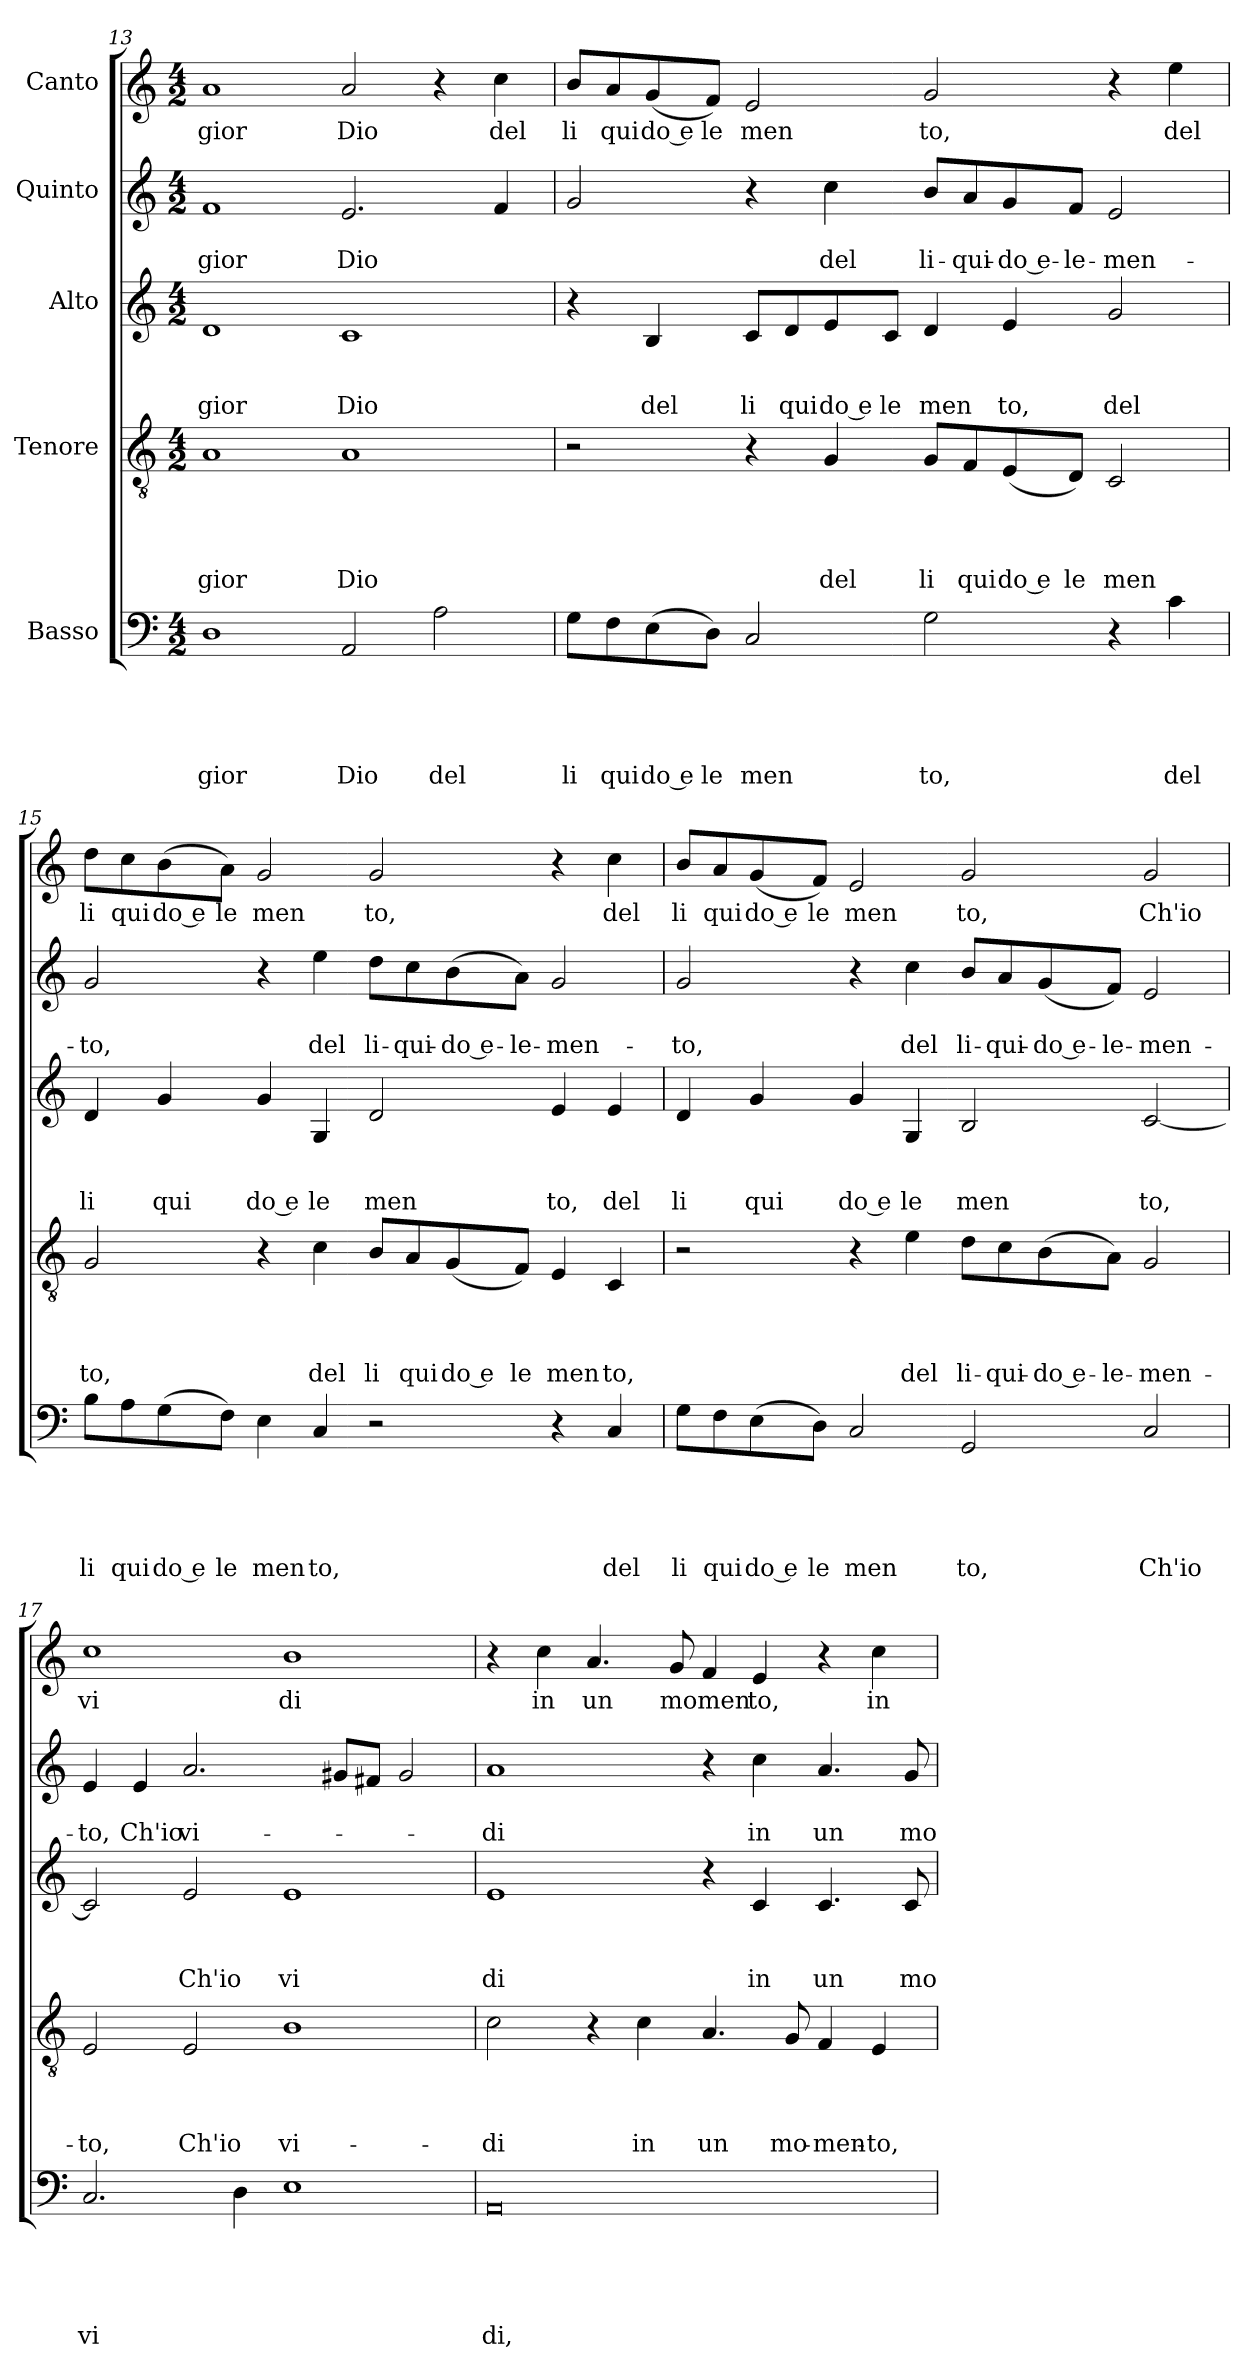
**kern	**text	**text	**text	**text	**text	**kern	**text	**text	**text	**text	**kern	**text	**text	**text	**kern	**text	**text	**kern	**text
*part5	*part5	*part5	*part5	*part5	*part5	*part4	*part4	*part4	*part4	*part4	*part3	*part3	*part3	*part3	*part2	*part2	*part2	*part1	*part1
*staff5	*staff5	*staff5	*staff5	*staff5	*staff5	*staff4	*staff4	*staff4	*staff4	*staff4	*staff3	*staff3	*staff3	*staff3	*staff2	*staff2	*staff2	*staff1	*staff1
*I"Basso	*	*	*	*	*	*I"Tenore	*	*	*	*	*I"Alto	*	*	*	*I"Quinto	*	*	*I"Canto	*
!!LO:PB:g=z
*clefF4	*	*	*	*	*	*clefGv2	*	*	*	*	*clefG2	*	*	*	*clefG2	*	*	*clefG2	*
*k[]	*	*	*	*	*	*k[]	*	*	*	*	*k[]	*	*	*	*k[]	*	*	*k[]	*
*C:	*	*	*	*	*	*C:	*	*	*	*	*C:	*	*	*	*C:	*	*	*C:	*
*M4/2	*	*	*	*	*	*M4/2	*	*	*	*	*M4/2	*	*	*	*M4/2	*	*	*M4/2	*
=13	=13	=13	=13	=13	=13	=13	=13	=13	=13	=13	=13	=13	=13	=13	=13	=13	=13	=13	=13
!	!	!	!	!	!LO:LY:b	!	!	!	!	!LO:LY:b	!	!	!	!LO:LY:b	!	!	!LO:LY:b	!	!LO:LY:b
1D	.	.	.	.	gior	1A	.	.	.	-gior	1d	.	.	gior	1f	.	gior	1a	gior
!	!	!	!	!	!LO:LY:b	!	!	!	!	!LO:LY:b	!	!	!	!LO:LY:b	!	!	!LO:LY:b	!	!LO:LY:b
2AA/	.	.	.	.	Dio	1A	.	.	.	Dio	1c	.	.	Dio	2.e/	.	Dio	2a/	Dio
!	!	!	!	!	!LO:LY:b	!	!	!	!	!	!	!	!	!	!	!	!	!	!
2A\	.	.	.	.	del	.	.	.	.	.	.	.	.	.	.	.	.	4r	.
!	!	!	!	!	!	!	!	!	!	!	!	!	!	!	!	!	!	!	!LO:LY:b
.	.	.	.	.	.	.	.	.	.	.	.	.	.	.	4f/	.	.	4cc\	del
=14	=14	=14	=14	=14	=14	=14	=14	=14	=14	=14	=14	=14	=14	=14	=14	=14	=14	=14	=14
!	!	!	!	!	!LO:LY:b	!	!	!	!	!	!	!	!	!	!	!	!	!	!LO:LY:b
8G\L	.	.	.	.	li	2r	.	.	.	.	4r	.	.	.	2g/	.	.	8b/L	li
!	!	!	!	!	!LO:LY:b	!	!	!	!	!	!	!	!	!	!	!	!	!	!LO:LY:b
8F\	.	.	.	.	qui	.	.	.	.	.	.	.	.	.	.	.	.	8a/	qui
!	!	!	!	!	!LO:LY:b:rj	!	!	!	!	!	!	!	!	!LO:LY:b	!	!	!	!	!LO:LY:b:rj
(<8E\	.	.	.	.	do e	.	.	.	.	.	4B/	.	.	del	.	.	.	(<8g/	do e
!	!	!	!	!	!LO:LY:b	!	!	!	!	!	!	!	!	!	!	!	!	!	!LO:LY:b
8D\J)	.	.	.	.	le	.	.	.	.	.	.	.	.	.	.	.	.	8f/J)	le
!	!	!	!	!	!LO:LY:b	!	!	!	!	!	!	!	!	!LO:LY:b	!	!	!	!	!LO:LY:b
2C/	.	.	.	.	men	4r	.	.	.	.	8c/L	.	.	li	4r	.	.	2e/	men
!	!	!	!	!	!	!	!	!	!	!	!	!	!	!LO:LY:b	!	!	!	!	!
.	.	.	.	.	.	.	.	.	.	.	8d/	.	.	qui	.	.	.	.	.
!	!	!	!	!	!	!	!	!	!	!LO:LY:b	!	!	!	!LO:LY:b:rj	!	!	!LO:LY:b	!	!
.	.	.	.	.	.	4G/	.	.	.	del	8e/	.	.	do e	4cc\	.	del	.	.
!	!	!	!	!	!	!	!	!	!	!	!	!	!	!LO:LY:b	!	!	!	!	!
.	.	.	.	.	.	.	.	.	.	.	8c/J	.	.	le	.	.	.	.	.
!	!	!	!	!	!LO:LY:b	!	!	!	!	!LO:LY:b	!	!	!	!LO:LY:b	!	!	!LO:LY:b	!	!LO:LY:b
2G\	.	.	.	.	to,	8G/L	.	.	.	li	4d/	.	.	men	8b/L	.	li-	2g/	to,
!	!	!	!	!	!	!	!	!	!	!LO:LY:b	!	!	!	!	!	!	!LO:LY:b	!	!
.	.	.	.	.	.	8F/	.	.	.	qui	.	.	.	.	8a/	.	-qui-	.	.
!	!	!	!	!	!	!	!	!	!	!LO:LY:b:rj	!	!	!	!LO:LY:b	!	!	!LO:LY:b:rj	!	!
.	.	.	.	.	.	(<8E/	.	.	.	do e	4e/	.	.	to,	8g/	.	-do e-	.	.
!	!	!	!	!	!	!	!	!	!	!LO:LY:b	!	!	!	!	!	!	!LO:LY:b	!	!
.	.	.	.	.	.	8D/J)	.	.	.	le	.	.	.	.	8f/J	.	-le-	.	.
!	!	!	!	!	!	!	!	!	!	!LO:LY:b	!	!	!	!LO:LY:b	!	!	!LO:LY:b	!	!
4r	.	.	.	.	.	2C/	.	.	.	men	2g/	.	.	del	2e/	.	-men-	4r	.
!	!	!	!	!	!LO:LY:b	!	!	!	!	!	!	!	!	!	!	!	!	!	!LO:LY:b
4c\	.	.	.	.	del	.	.	.	.	.	.	.	.	.	.	.	.	4ee\	del
=15	=15	=15	=15	=15	=15	=15	=15	=15	=15	=15	=15	=15	=15	=15	=15	=15	=15	=15	=15
!	!	!	!	!	!LO:LY:b	!	!	!	!	!LO:LY:b	!	!	!	!LO:LY:b	!	!	!LO:LY:b	!	!LO:LY:b
8B\L	.	.	.	.	li	2G/	.	.	.	to,	4d/	.	.	li	2g/	.	-to,	8dd\L	li
!	!	!	!	!	!LO:LY:b	!	!	!	!	!	!	!	!	!	!	!	!	!	!LO:LY:b
8A\	.	.	.	.	qui	.	.	.	.	.	.	.	.	.	.	.	.	8cc\	qui
!	!	!	!	!	!LO:LY:b:rj	!	!	!	!	!	!	!	!	!LO:LY:b	!	!	!	!	!LO:LY:b:rj
(<8G\	.	.	.	.	do e	.	.	.	.	.	4g/	.	.	qui	.	.	.	(<8b\	do e
!	!	!	!	!	!LO:LY:b	!	!	!	!	!	!	!	!	!	!	!	!	!	!LO:LY:b
8F\J)	.	.	.	.	le	.	.	.	.	.	.	.	.	.	.	.	.	8a\J)	le
!	!	!	!	!	!LO:LY:b	!	!	!	!	!	!	!	!	!LO:LY:b:rj	!	!	!	!	!LO:LY:b
4E\	.	.	.	.	men	4r	.	.	.	.	4g/	.	.	do e	4r	.	.	2g/	men
!	!	!	!	!	!LO:LY:b	!	!	!	!	!LO:LY:b	!	!	!	!LO:LY:b	!	!	!LO:LY:b	!	!
4C/	.	.	.	.	to,	4c\	.	.	.	del	4G/	.	.	le	4ee\	.	del	.	.
!	!	!	!	!	!	!	!	!	!	!LO:LY:b	!	!	!	!LO:LY:b	!	!	!LO:LY:b	!	!LO:LY:b
2r	.	.	.	.	.	8B/L	.	.	.	li	2d/	.	.	men	8dd\L	.	li-	2g/	to,
!	!	!	!	!	!	!	!	!	!	!LO:LY:b	!	!	!	!	!	!	!LO:LY:b	!	!
.	.	.	.	.	.	8A/	.	.	.	qui	.	.	.	.	8cc\	.	-qui-	.	.
!	!	!	!	!	!	!	!	!	!	!LO:LY:b:rj	!	!	!	!	!	!	!LO:LY:b:rj	!	!
.	.	.	.	.	.	(<8G/	.	.	.	do e	.	.	.	.	(<8b\	.	-do e-	.	.
!	!	!	!	!	!	!	!	!	!	!LO:LY:b	!	!	!	!	!	!	!LO:LY:b	!	!
.	.	.	.	.	.	8F/J)	.	.	.	le	.	.	.	.	8a\J)	.	-le-	.	.
!	!	!	!	!	!	!	!	!	!	!LO:LY:b	!	!	!	!LO:LY:b	!	!	!LO:LY:b	!	!
4r	.	.	.	.	.	4E/	.	.	.	men	4e/	.	.	to,	2g/	.	-men-	4r	.
!	!	!	!	!	!LO:LY:b	!	!	!	!	!LO:LY:b	!	!	!	!LO:LY:b	!	!	!	!	!LO:LY:b
4C/	.	.	.	.	del	4C/	.	.	.	to,	4e/	.	.	del	.	.	.	4cc\	del
!!LO:LB:g=z
=16	=16	=16	=16	=16	=16	=16	=16	=16	=16	=16	=16	=16	=16	=16	=16	=16	=16	=16	=16
!	!	!	!	!	!LO:LY:b	!	!	!	!	!	!	!	!	!LO:LY:b	!	!	!LO:LY:b	!	!LO:LY:b
8G\L	.	.	.	.	li	2r	.	.	.	.	4d/	.	.	li	2g/	.	-to,	8b/L	li
!	!	!	!	!	!LO:LY:b	!	!	!	!	!	!	!	!	!	!	!	!	!	!LO:LY:b
8F\	.	.	.	.	qui	.	.	.	.	.	.	.	.	.	.	.	.	8a/	qui
!	!	!	!	!	!LO:LY:b:rj	!	!	!	!	!	!	!	!	!LO:LY:b	!	!	!	!	!LO:LY:b:rj
(<8E\	.	.	.	.	do e	.	.	.	.	.	4g/	.	.	qui	.	.	.	(<8g/	do e
!	!	!	!	!	!LO:LY:b	!	!	!	!	!	!	!	!	!	!	!	!	!	!LO:LY:b
8D\J)	.	.	.	.	le	.	.	.	.	.	.	.	.	.	.	.	.	8f/J)	le
!	!	!	!	!	!LO:LY:b	!	!	!	!	!	!	!	!	!LO:LY:b:rj	!	!	!	!	!LO:LY:b
2C/	.	.	.	.	men	4r	.	.	.	.	4g/	.	.	do e	4r	.	.	2e/	men
!	!	!	!	!	!	!	!	!	!	!LO:LY:b	!	!	!	!LO:LY:b	!	!	!LO:LY:b	!	!
.	.	.	.	.	.	4e\	.	.	.	del	4G/	.	.	le	4cc\	.	del	.	.
!	!	!	!	!	!LO:LY:b	!	!	!	!	!LO:LY:b	!	!	!	!LO:LY:b	!	!	!LO:LY:b	!	!LO:LY:b
2GG/	.	.	.	.	to,	8d\L	.	.	.	li-	2B/	.	.	men	8b/L	.	li-	2g/	to,
!	!	!	!	!	!	!	!	!	!	!LO:LY:b	!	!	!	!	!	!	!LO:LY:b	!	!
.	.	.	.	.	.	8c\	.	.	.	-qui-	.	.	.	.	8a/	.	-qui-	.	.
!	!	!	!	!	!	!	!	!	!	!LO:LY:b:rj	!	!	!	!	!	!	!LO:LY:b:rj	!	!
.	.	.	.	.	.	(<8B\	.	.	.	-do e-	.	.	.	.	(<8g/	.	-do e-	.	.
!	!	!	!	!	!	!	!	!	!	!LO:LY:b	!	!	!	!	!	!	!LO:LY:b	!	!
.	.	.	.	.	.	8A\J)	.	.	.	-le-	.	.	.	.	8f/J)	.	-le-	.	.
!	!	!	!	!	!LO:LY:b	!	!	!	!	!LO:LY:b	!	!	!	!LO:LY:b	!	!	!LO:LY:b	!	!LO:LY:b
2C/	.	.	.	.	Ch'io	2G/	.	.	.	-men-	[<2c/	.	.	to,	2e/	.	-men-	2g/	Ch'io
=17	=17	=17	=17	=17	=17	=17	=17	=17	=17	=17	=17	=17	=17	=17	=17	=17	=17	=17	=17
!	!	!	!	!	!LO:LY:b	!	!	!	!	!LO:LY:b	!	!	!	!	!	!	!LO:LY:b	!	!LO:LY:b
2.C/	.	.	.	.	vi	2E/	.	.	.	-to,	2c/]	.	.	.	4e/	.	-to,	1cc	vi
!	!	!	!	!	!	!	!	!	!	!	!	!	!	!	!	!	!LO:LY:b	!	!
.	.	.	.	.	.	.	.	.	.	.	.	.	.	.	4e/	.	Ch'io	.	.
!	!	!	!	!	!	!	!	!	!	!LO:LY:b	!	!	!	!LO:LY:b	!	!	!LO:LY:b	!	!
.	.	.	.	.	.	2E/	.	.	.	Ch'io	2e/	.	.	Ch'io	2.a/	.	vi-	.	.
4D\	.	.	.	.	.	.	.	.	.	.	.	.	.	.	.	.	.	.	.
!	!	!	!	!	!	!	!	!	!	!LO:LY:b	!	!	!	!LO:LY:b	!	!	!	!	!LO:LY:b
1E	.	.	.	.	.	1B	.	.	.	vi-	1e	.	.	vi	.	.	.	1b	di
.	.	.	.	.	.	.	.	.	.	.	.	.	.	.	8g#X/L	.	.	.	.
.	.	.	.	.	.	.	.	.	.	.	.	.	.	.	8f#X/J	.	.	.	.
.	.	.	.	.	.	.	.	.	.	.	.	.	.	.	2g#/	.	.	.	.
=18	=18	=18	=18	=18	=18	=18	=18	=18	=18	=18	=18	=18	=18	=18	=18	=18	=18	=18	=18
!	!	!	!	!	!LO:LY:b	!	!	!	!	!LO:LY:b	!	!	!	!LO:LY:b	!	!	!LO:LY:b	!	!
0AA	.	.	.	.	di,	2c\	.	.	.	-di	1e	.	.	di	1a	.	-di	4r	.
!	!	!	!	!	!	!	!	!	!	!	!	!	!	!	!	!	!	!	!LO:LY:b
.	.	.	.	.	.	.	.	.	.	.	.	.	.	.	.	.	.	4cc\	in
!	!	!	!	!	!	!	!	!	!	!	!	!	!	!	!	!	!	!	!LO:LY:b
.	.	.	.	.	.	4r	.	.	.	.	.	.	.	.	.	.	.	4.a/	un
!	!	!	!	!	!	!	!	!	!	!LO:LY:b	!	!	!	!	!	!	!	!	!
.	.	.	.	.	.	4c\	.	.	.	in	.	.	.	.	.	.	.	.	.
!	!	!	!	!	!	!	!	!	!	!	!	!	!	!	!	!	!	!	!LO:LY:b
.	.	.	.	.	.	.	.	.	.	.	.	.	.	.	.	.	.	8g/	mo
!	!	!	!	!	!	!	!	!	!	!LO:LY:b	!	!	!	!	!	!	!	!	!LO:LY:b
.	.	.	.	.	.	4.A/	.	.	.	un	4r	.	.	.	4r	.	.	4f/	men
!	!	!	!	!	!	!	!	!	!	!	!	!	!	!LO:LY:b	!	!	!LO:LY:b	!	!LO:LY:b
.	.	.	.	.	.	.	.	.	.	.	4c/	.	.	in	4cc\	.	in	4e/	to,
!	!	!	!	!	!	!	!	!	!	!LO:LY:b	!	!	!	!	!	!	!	!	!
.	.	.	.	.	.	8G/	.	.	.	mo-	.	.	.	.	.	.	.	.	.
!	!	!	!	!	!	!	!	!	!	!LO:LY:b	!	!	!	!LO:LY:b	!	!	!LO:LY:b	!	!
.	.	.	.	.	.	4F/	.	.	.	-men-	4.c/	.	.	un	4.a/	.	un	4r	.
!	!	!	!	!	!	!	!	!	!	!LO:LY:b	!	!	!	!	!	!	!	!	!LO:LY:b
.	.	.	.	.	.	4E/	.	.	.	-to,	.	.	.	.	.	.	.	4cc\	in
!	!	!	!	!	!	!	!	!	!	!	!	!	!	!LO:LY:b	!	!	!LO:LY:b	!	!
.	.	.	.	.	.	.	.	.	.	.	8c/	.	.	mo	8g/	.	mo-	.	.
=	=	=	=	=	=	=	=	=	=	=	=	=	=	=	=	=	=	=	=
*-	*-	*-	*-	*-	*-	*-	*-	*-	*-	*-	*-	*-	*-	*-	*-	*-	*-	*-	*-
